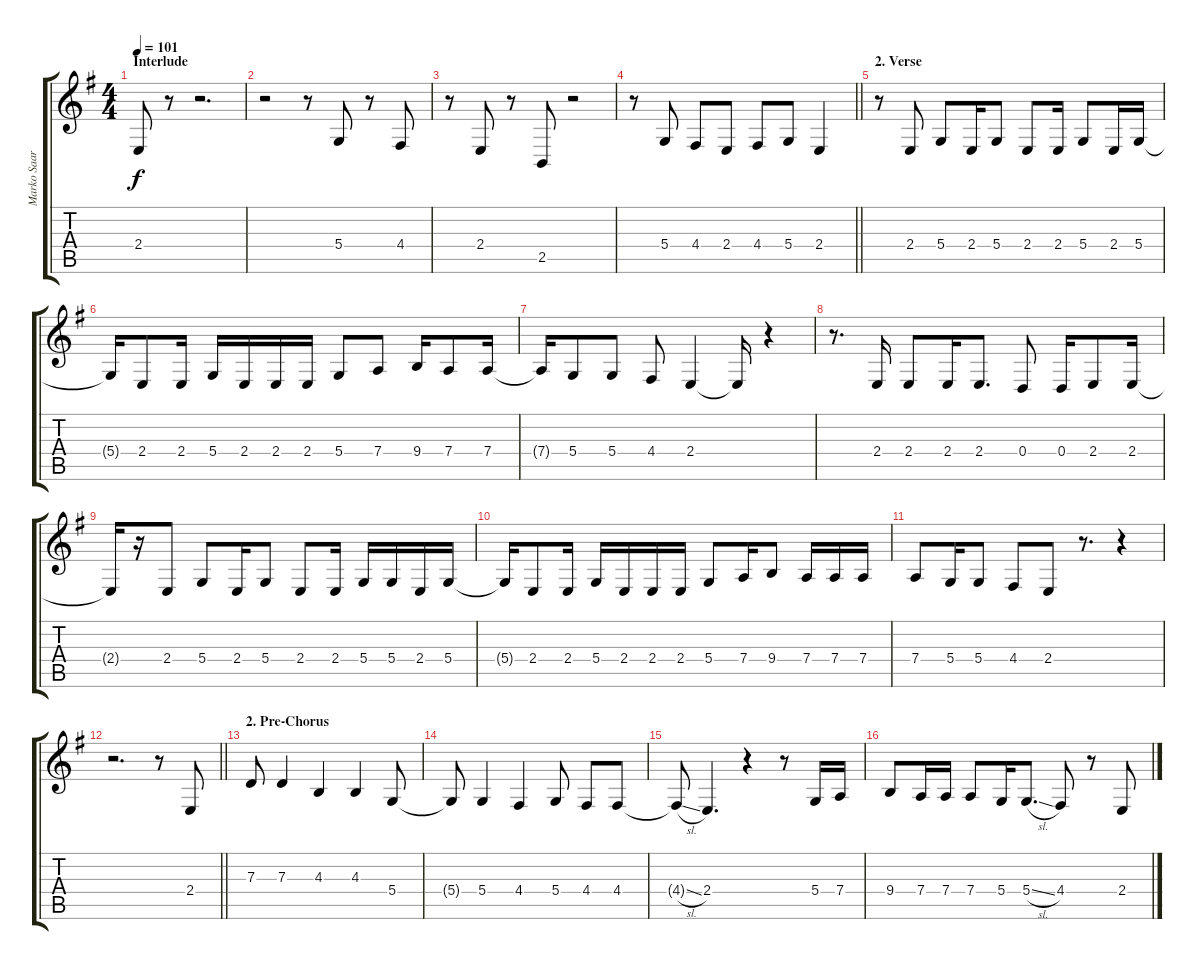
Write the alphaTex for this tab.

\track ("Marko Saaresto" "Marko Saar") {instrument tenorsax}
\staff {score tabs}
\tuning (E4 B3 G3 D3 A2 E2) {hide}
\ts (4 4)
\section ("" "Interlude")
\tempo 101
\clef g2
\ks eminor
2.4{t}.8{dy f} r.8 r.2{d} |
r.2 r.8 5.4.8 r.8 4.4.8 |
r.8 2.4.8 r.8 2.5.8 r.2 |
\barLineRight lightlight
r.8 5.4.8 4.4.8 2.4.8 4.4.8 5.4.8 2.4.4 |
\section ("" "2. Verse")
r.8 2.4.8 5.4.8 2.4.16 5.4.8 2.4.8 2.4.16 5.4.8 2.4.16 5.4.16 |
5.4{t}.16 2.4.8 2.4.16 5.4.16 2.4.16 2.4.16 2.4.16 5.4.8 7.4.8 9.4.16 7.4.8 7.4.16 |
7.4{t}.16 5.4.8 5.4.8 4.4.8 2.4.4 2.4{t}.16 r.4 |
r.8{d} 2.4.16 2.4.8 2.4.16 2.4.8{d} 0.4.8 0.4.16 2.4.8 2.4.16 |
2.4{t}.16 r.16 2.4.8 5.4.8 2.4.16 5.4.8 2.4.8 2.4.16 5.4.16 5.4.16 2.4.16 5.4.16 |
5.4{t}.16 2.4.8 2.4.16 5.4.16 2.4.16 2.4.16 2.4.16 5.4.8 7.4.16 9.4.8 7.4.16 7.4.16 7.4.16 |
7.4.8 5.4.16 5.4.8 4.4.8 2.4.8 r.8{d} r.4 |
\barLineRight lightlight
r.2{d} r.8 2.4.8 |
\section ("" "2. Pre-Chorus")
7.3.8 7.3.4 4.3.4 4.3.4 5.4.8 |
5.4{t}.8 5.4.4 4.4.4 5.4.8 4.4.8 4.4.8 |
4.4{sl t}.8 2.4.4{d} r.4 r.8 5.4.16 7.4.16 |
9.4.8 7.4.16 7.4.16 7.4.8 5.4.16 5.4{sl}.8{d} 4.4.8 r.8 2.4.8
